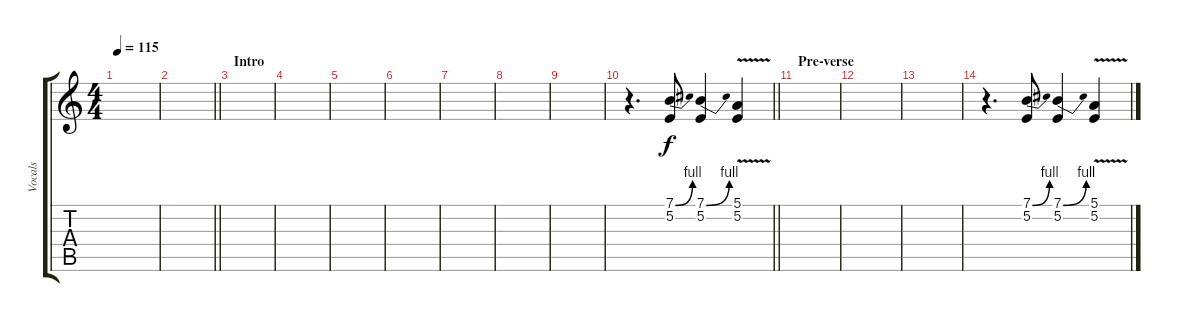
\track ("Vocals" "Vocals") {instrument lead2sawtooth}
\staff {score tabs}
\tuning (E4 B3 G3 D3 A2 E2) {hide}
\ts (4 4)
\tempo 115
\clef g2
\ks c
|
\barLineRight lightlight
|
\section ("" "Intro")
|
|
|
|
|
|
|
\barLineRight lightlight
r.4{d} (7.1{be (bend 0 0 60 4)} 5.2).8 (7.1{be (bend 0 0 60 4)} 5.2).4 (5.1{v} 5.2).4 |
\section ("" "Pre-verse")
|
|
|
r.4{d} (7.1{be (bend 0 0 60 4)} 5.2).8 (7.1{be (bend 0 0 60 4)} 5.2).4 (5.1{v} 5.2).4
